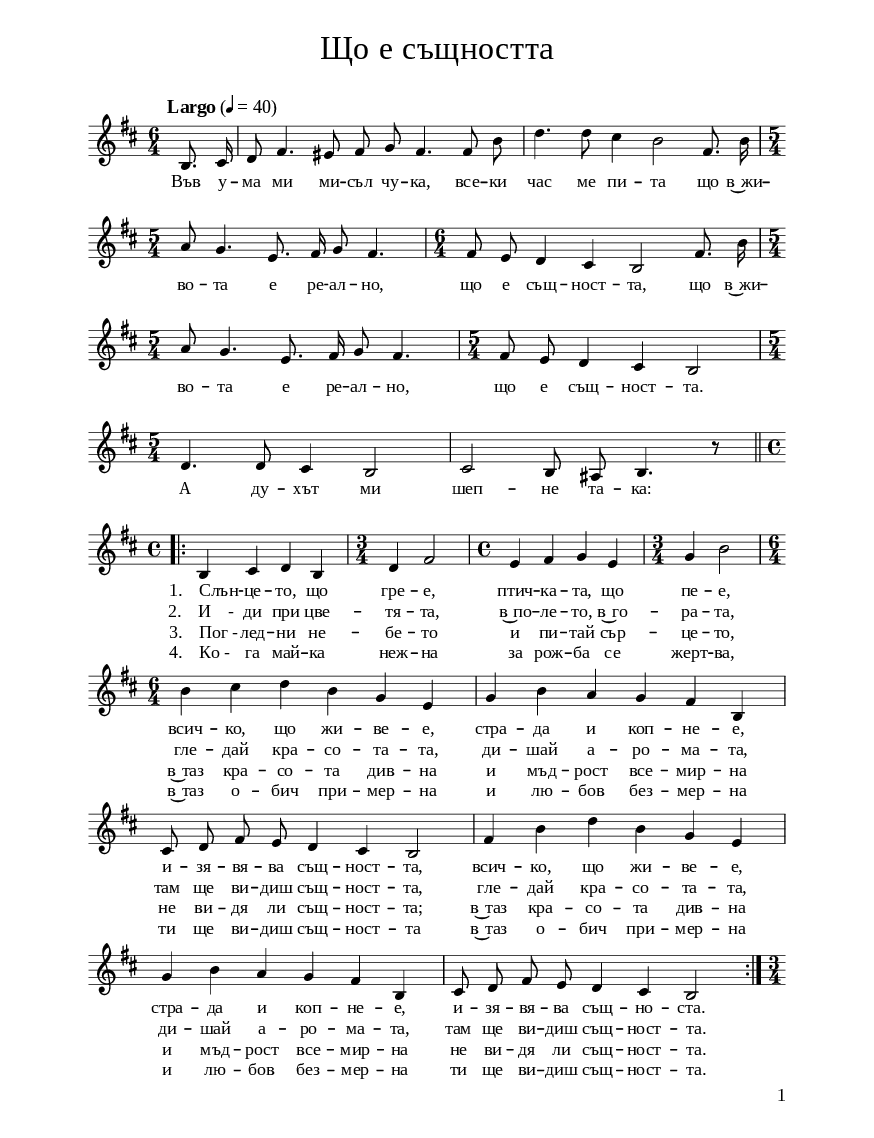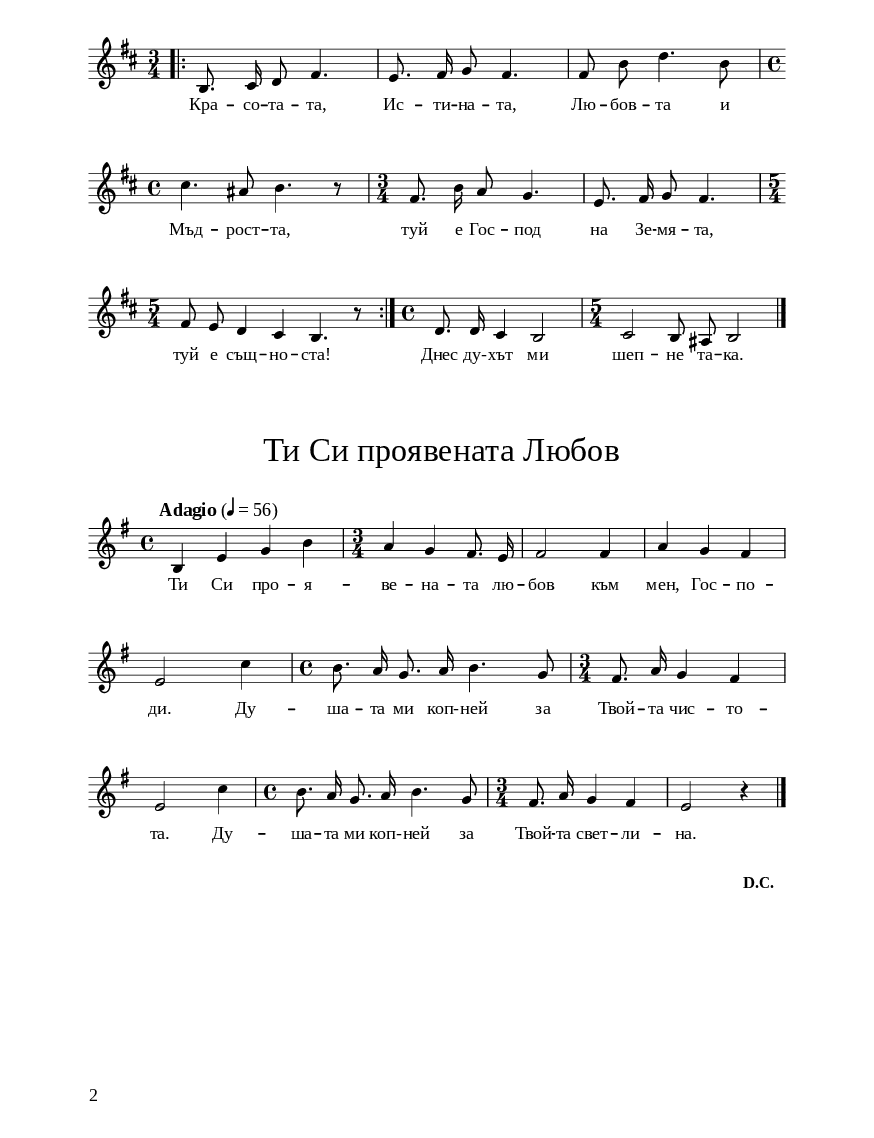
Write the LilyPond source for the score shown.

\version "2.24.2"

% include paper part and global functions
\include "include/globals.ily"

\bookpart {
  \label #'ref068
  \tocItem \markup "Що е същността"
  \include "include/bookpart-paper.ily"

  \header {
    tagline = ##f
  }

  \score {
    \include "include/score-layout.ily"

    \new Voice \absolute {
      \clef treble
      \key b \minor
      \time 6/4
      \tempoFunc "Largo" 4 "40"
      \partial 4
      \autoBeamOff

      b8. cis'16| d'8 fis'4. eis'8 fis'8 g'8 fis'4. fis'8 b'8| d''4. d''8 cis''4 b'2 fis'8. b'16 | \break

      \time 5/4  a'8 g'4. e'8. fis'16 g'8 fis'4. | \time 6/4 fis'8 e'8 d'4 cis'4 b2 fis'8. b'16 \time 5/4 | \break

      \time 5/4  a'8 g'4. e'8. fis'16 g'8 fis'4. | \time 5/4 fis'8 e'8 d'4 cis'4 b2 | \break

      \time 5/4 d'4. d'8 cis'4 b2 | cis'2 b8 ais8 b4. r8 | \break

      \bar ".|:-||"

      \time 4/4 b4 cis'4 d'4 b4 | \time 3/4 d'4 fis'2 | \time 4/4 e'4 fis' g' e' | \time 3/4 g'4 b'2  \break


      \time 6/4 b'4 cis''4 d'' b' g' e' | g' b' a' g' fis' b | \break

      cis'8 d' fis' e' d'4 cis' b2 | fis'4 b' d'' b' g' e' |\break

      g'4 b'4 a'4 g'4 fis'4 b |  cis'8 d' fis' e' d'4 cis'4 b2 | \break



      \time 3/4


      \bar ":|.|:"  b8. cis'16 d'8 fis'4. | e'8. fis'16 g'8 fis'4. | fis'8 b'8 d''4. b'8| \break

      \time 4/4 cis''4. ais'8 b'4. r8 | \time 3/4 fis'8. b'16 a'8 g'4. | e'8. fis'16 g'8 fis'4. | \break

      \time 5/4	fis'8 e' d'4 cis' b4. r8 \bar ":|." | \time 4/4 d'8. d'16 cis'4 b2 | \time 5/4 cis'2 b8 ais8 b2 |  \bar "|." \break


    }

    \addlyrics {
      Във у -- ма ми ми -- съл чу -- ка, все -- ки час ме пи -- та
      що в~жи -- во -- та е ре -- ал -- но, що е същ -- ност -- та,
      що в~жи -- во -- та е ре -- ал -- но, що е същ -- ност -- та.
      А ду -- хът ми шеп  -- не та  -- ка:

      "1.    Слън"  -- це  -- то, що гре -- е, птич -- ка -- та, що пе -- е,

      всич -- ко, що жи -- ве -- е, стра -- да и коп -- не -- е,

      и -- зя -- вя -- ва  същ -- ност -- та,   всич -- ко, що жи -- ве -- е, стра -- да и коп -- не -- е,

      и -- зя -- вя -- ва същ -- но -- ста.

      Кра  -- со  -- та  -- та, Ис  -- ти  -- на  -- та, Лю -- бов  -- та и Мъд  -- рост  -- та,

      туй е Гос  -- под на Зе  -- мя  -- та, туй е същ  -- но  -- ста! Днес "ду-"  -- хът ми шеп  -- не та  -- ка.
    }

    \addlyrics {
      " " " " " " " " " " " " " " " "

      " " " " " " " " " " " " " " " "

      " " " " " " " " " " " " " " " " " "

      " " " " " " " " " " " " " " " " " " " " " " " " " " " "

      " " " " " " " " " " " " " " " " " " "2.    И    - " ди при цве -- тя -- та, в~по -- ле -- то, в~го -- ра -- та,
      гле -- дай кра -- со -- та -- та, ди -- шай а -- ро -- ма -- та, там ще ви -- диш същ -- ност  -- та,
      гле -- дай кра -- со -- та -- та, ди -- шай а -- ро -- ма -- та, там ще ви -- диш същ -- ност  -- та.

      " " " " " " " " " " " " " " " " " "

      " " " " " " " " " " " " " " " " " "
    }

    \addlyrics {
      " " " " " " " " " " " " " " " "

      " " " " " " " " " " " " " " " "

      " " " " " " " " " " " " " " " " " "

      " " " " " " " " " " " " " " " " " " " " " " " " " " " "

      " " " " " " " " " " " " " " " " " " "3.    Пог -" -- лед  -- ни не -- бе -- то и пи -- тай сър -- це -- то,
      в~таз кра -- со -- та див -- на и мъд -- рост все -- мир -- на не ви -- дя ли същ -- ност -- та;  в~таз кра -- со -- та див -- на и мъд -- рост все -- мир -- на не ви -- дя ли същ -- ност -- та.

      " " " " " " " " " " " " " " " " " "

      " " " " " " " " " " " " " " " " " "
    }

    \addlyrics {
      " " " " " " " " " " " " " " " "

      " " " " " " " " " " " " " " " "

      " " " " " " " " " " " " " " " " " "

      " " " " " " " " " " " " " " " " " " " " " " " " " " " "

      " " " " " " " " " " " " " " " " " " "4.    Кo -  "  га май -- ка неж -- на за рож -- ба се жерт -- ва,
      в~таз о -- бич при -- мер -- на и лю -- бов без -- мер -- на
      ти ще ви -- диш същ -- ност -- та
      в~таз о -- бич при -- мер -- на и лю -- бов без -- мер -- на
      ти ще ви -- диш същ -- ност -- та.

      " " " " " " " " " " " " " " " " " "

      " " " " " " " " " " " " " " " " " "
    }

    \header {
      title = \titleFunc "Що е същността" "Što e săštnostta"
    }

    \midi{}

  } % score



  \label #'ref055_2
  \tocItem \markup "Ти Си проявената Любов"
  \include "include/bookpart-paper.ily"
  \score {
    \include "include/score-layout.ily"

    \new Voice \absolute  {
      \clef treble
      \key e \minor
      \time 4/4
      \tempoFunc "Adagio" 4 "56"
      \autoBeamOff
      b4 e' g' b' | \time 3/4  a'4 g' fis'8. e'16 |
      fis'2 fis'4 |

      a'4 g' fis' \break |

      e'2 c''4 |

      \time 4/4  b'8. a'16 g'8. a'16 b'4. g'8   |
      \time 3/4  fis'8. a'16 g'4 fis' \break|  e'2 c''4   |

      \time 4/4  b'8. a'16 g'8. a'16 b'4. g'8 | \time 3/4  fis'8. a'16 g'4 fis' | e'2 r4 \bar "|."
    }

    \addlyrics {
      Ти Си про -- я -- ве -- на -- та лю -- бов към мен, Гос -- по --
      ди. Ду -- ша -- та ми "коп-" -- ней за Твой -- та чис -- то --
      та. Ду -- ша -- та ми "коп-" -- ней за Твой -- та свет -- ли -- на.
    }

    \header {
      title = \titleFunc " Ти Си проявената Любов" "Ti Si projavenata Ljubov"
    }

    \midi{}

  } % score
  \markup \dc-one "D.C."


} % bookpart
